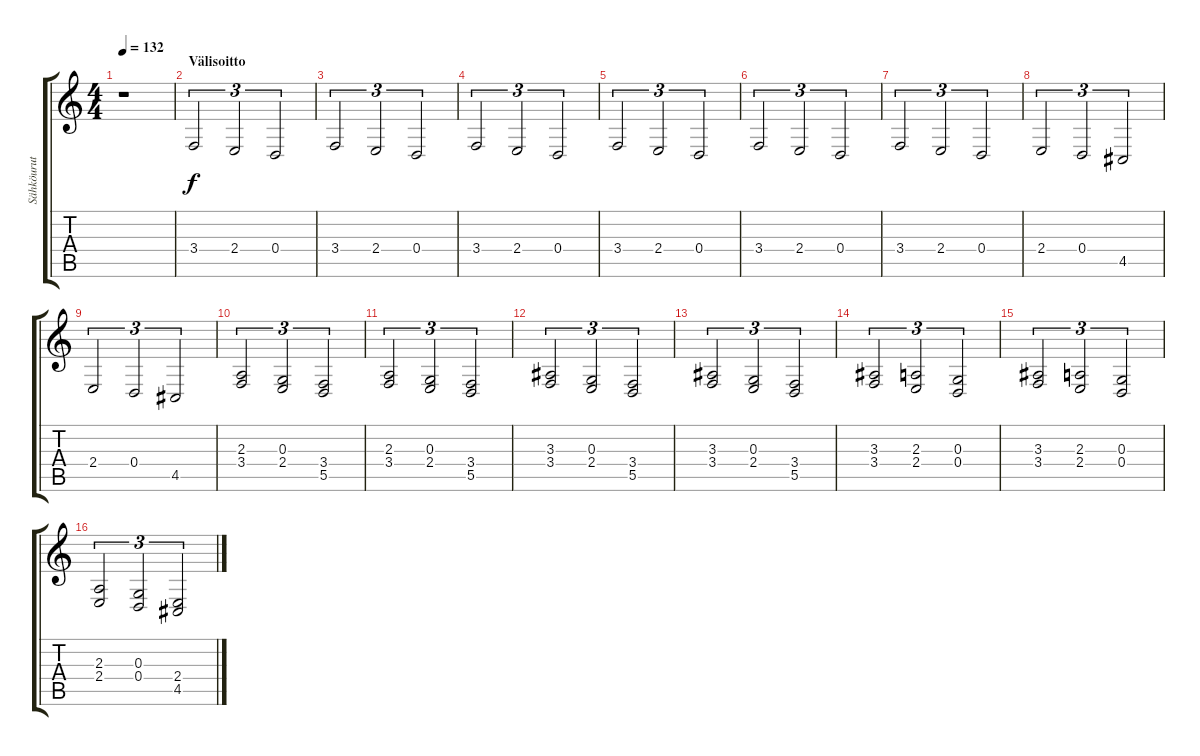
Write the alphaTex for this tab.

\track ("Sähköurut 1" "Sähköurut ") {instrument churchorgan}
\staff {score tabs}
\tuning (E4 B3 G3 D3 A2 E2) {hide}
\ts (4 4)
\tempo 132
\clef g2
\ks c
r.1{dy mp} |
\section ("" "Välisoitto")
3.4.2{tu (3 2) dy f} 2.4.2{tu (3 2)} 0.4.2{tu (3 2)} |
3.4.2{tu (3 2)} 2.4.2{tu (3 2)} 0.4.2{tu (3 2)} |
3.4.2{tu (3 2)} 2.4.2{tu (3 2)} 0.4.2{tu (3 2)} |
3.4.2{tu (3 2)} 2.4.2{tu (3 2)} 0.4.2{tu (3 2)} |
3.4.2{tu (3 2)} 2.4.2{tu (3 2)} 0.4.2{tu (3 2)} |
3.4.2{tu (3 2)} 2.4.2{tu (3 2)} 0.4.2{tu (3 2)} |
2.4.2{tu (3 2)} 0.4.2{tu (3 2)} 4.5.2{tu (3 2)} |
2.4.2{tu (3 2)} 0.4.2{tu (3 2)} 4.5.2{tu (3 2)} |
(2.3 3.4).2{tu (3 2)} (0.3 2.4).2{tu (3 2)} (3.4 5.5).2{tu (3 2)} |
(2.3 3.4).2{tu (3 2)} (0.3 2.4).2{tu (3 2)} (3.4 5.5).2{tu (3 2)} |
(3.3 3.4).2{tu (3 2)} (0.3 2.4).2{tu (3 2)} (3.4 5.5).2{tu (3 2)} |
(3.3 3.4).2{tu (3 2)} (0.3 2.4).2{tu (3 2)} (3.4 5.5).2{tu (3 2)} |
(3.3 3.4).2{tu (3 2)} (2.3 2.4).2{tu (3 2)} (0.3 0.4).2{tu (3 2)} |
(3.3 3.4).2{tu (3 2)} (2.3 2.4).2{tu (3 2)} (0.3 0.4).2{tu (3 2)} |
(2.3 2.4).2{tu (3 2)} (0.3 0.4).2{tu (3 2)} (2.4 4.5).2{tu (3 2)}
